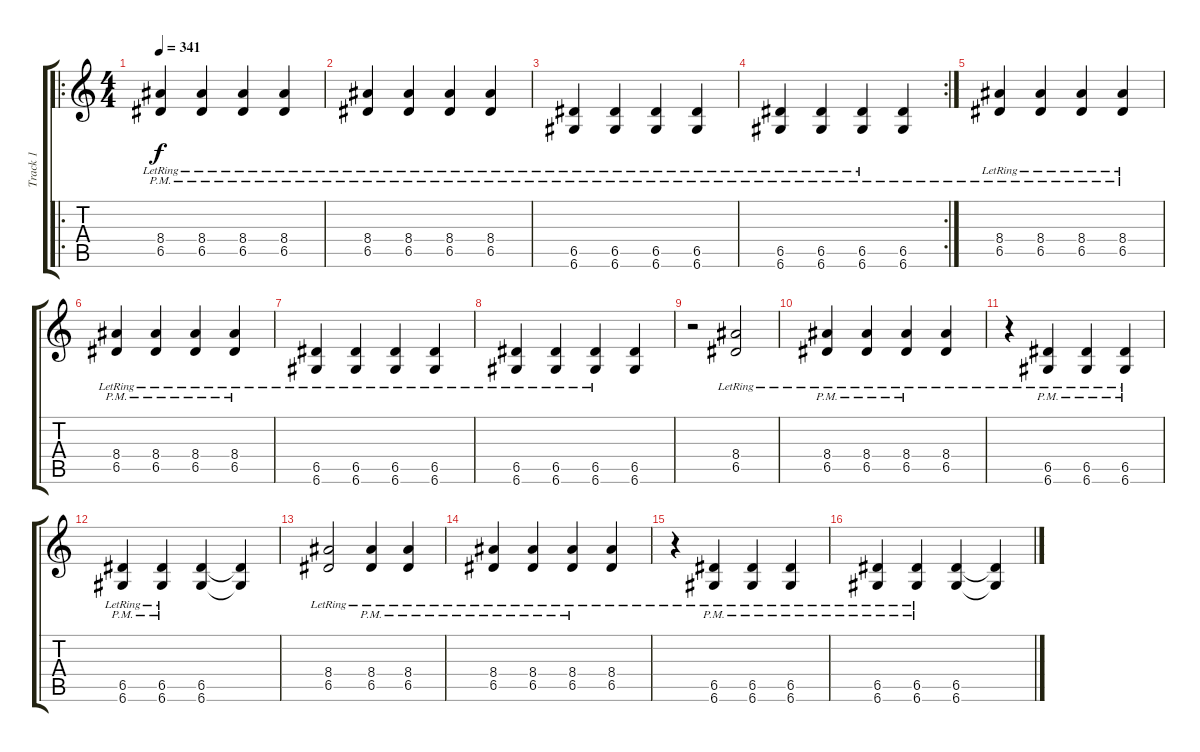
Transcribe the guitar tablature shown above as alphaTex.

\track ("Track 1" "Track 1") {instrument overdrivenguitar}
\staff {score tabs}
\tuning (E4 B3 G3 D3 A2 D2) {hide}
\ro
\ts (4 4)
\tempo 341
\clef g2
\ks c
(8.4{pm lr} 6.5{pm lr}).4{dy f} (8.4{pm lr} 6.5{pm lr}).4 (8.4{pm lr} 6.5{pm lr}).4 (8.4{pm lr} 6.5{pm lr}).4 |
(8.4{pm lr} 6.5{pm lr}).4 (8.4{pm lr} 6.5{pm lr}).4 (8.4{pm lr} 6.5{pm lr}).4 (8.4{pm lr} 6.5{pm lr}).4 |
(6.5{pm lr} 6.6{pm lr}).4 (6.5{pm lr} 6.6{pm lr}).4 (6.5{pm lr} 6.6{pm lr}).4 (6.5{pm lr} 6.6{pm lr}).4 |
\rc 2
(6.5{pm lr} 6.6{pm lr}).4 (6.5{pm lr} 6.6{pm lr}).4 (6.5{pm lr} 6.6{pm lr}).4 (6.5{pm} 6.6{pm}).4 |
(8.4{pm lr} 6.5{pm lr}).4 (8.4{pm lr} 6.5{pm lr}).4 (8.4{pm lr} 6.5{pm lr}).4 (8.4{pm lr} 6.5{pm lr}).4 |
(8.4{pm lr} 6.5{pm lr}).4 (8.4{pm lr} 6.5{pm lr}).4 (8.4{pm lr} 6.5{pm lr}).4 (8.4{pm lr} 6.5{pm lr}).4 |
(6.5{lr} 6.6{lr}).4 (6.5{lr} 6.6{lr}).4 (6.5{lr} 6.6{lr}).4 (6.5{lr} 6.6{lr}).4 |
(6.5{lr} 6.6{lr}).4 (6.5{lr} 6.6{lr}).4 (6.5{lr} 6.6{lr}).4 (6.5 6.6).4 |
r.2 (8.4{lr} 6.5{lr}).2 |
(8.4{pm lr} 6.5{pm lr}).4 (8.4{pm lr} 6.5{pm lr}).4 (8.4{pm lr} 6.5{pm lr}).4 (8.4{lr} 6.5{lr}).4 |
r.4 (6.5{pm lr} 6.6{pm lr}).4 (6.5{pm lr} 6.6{pm lr}).4 (6.5{pm lr} 6.6{pm lr}).4 |
(6.5{pm lr} 6.6{pm lr}).4 (6.5{pm lr} 6.6{pm lr}).4 (6.5 6.6).4 (6.5{t} 6.6{t}).4 |
(8.4{lr} 6.5{lr}).2 (8.4{pm lr} 6.5{pm lr}).4 (8.4{pm lr} 6.5{pm lr}).4 |
(8.4{pm lr} 6.5{pm lr}).4 (8.4{pm lr} 6.5{pm lr}).4 (8.4{pm lr} 6.5{pm lr}).4 (8.4{lr} 6.5{lr}).4 |
r.4 (6.5{pm lr} 6.6{pm lr}).4 (6.5{pm lr} 6.6{pm lr}).4 (6.5{pm lr} 6.6{pm lr}).4 |
(6.5{pm lr} 6.6{pm lr}).4 (6.5{pm lr} 6.6{pm lr}).4 (6.5 6.6).4 (6.5{t} 6.6{t}).4
